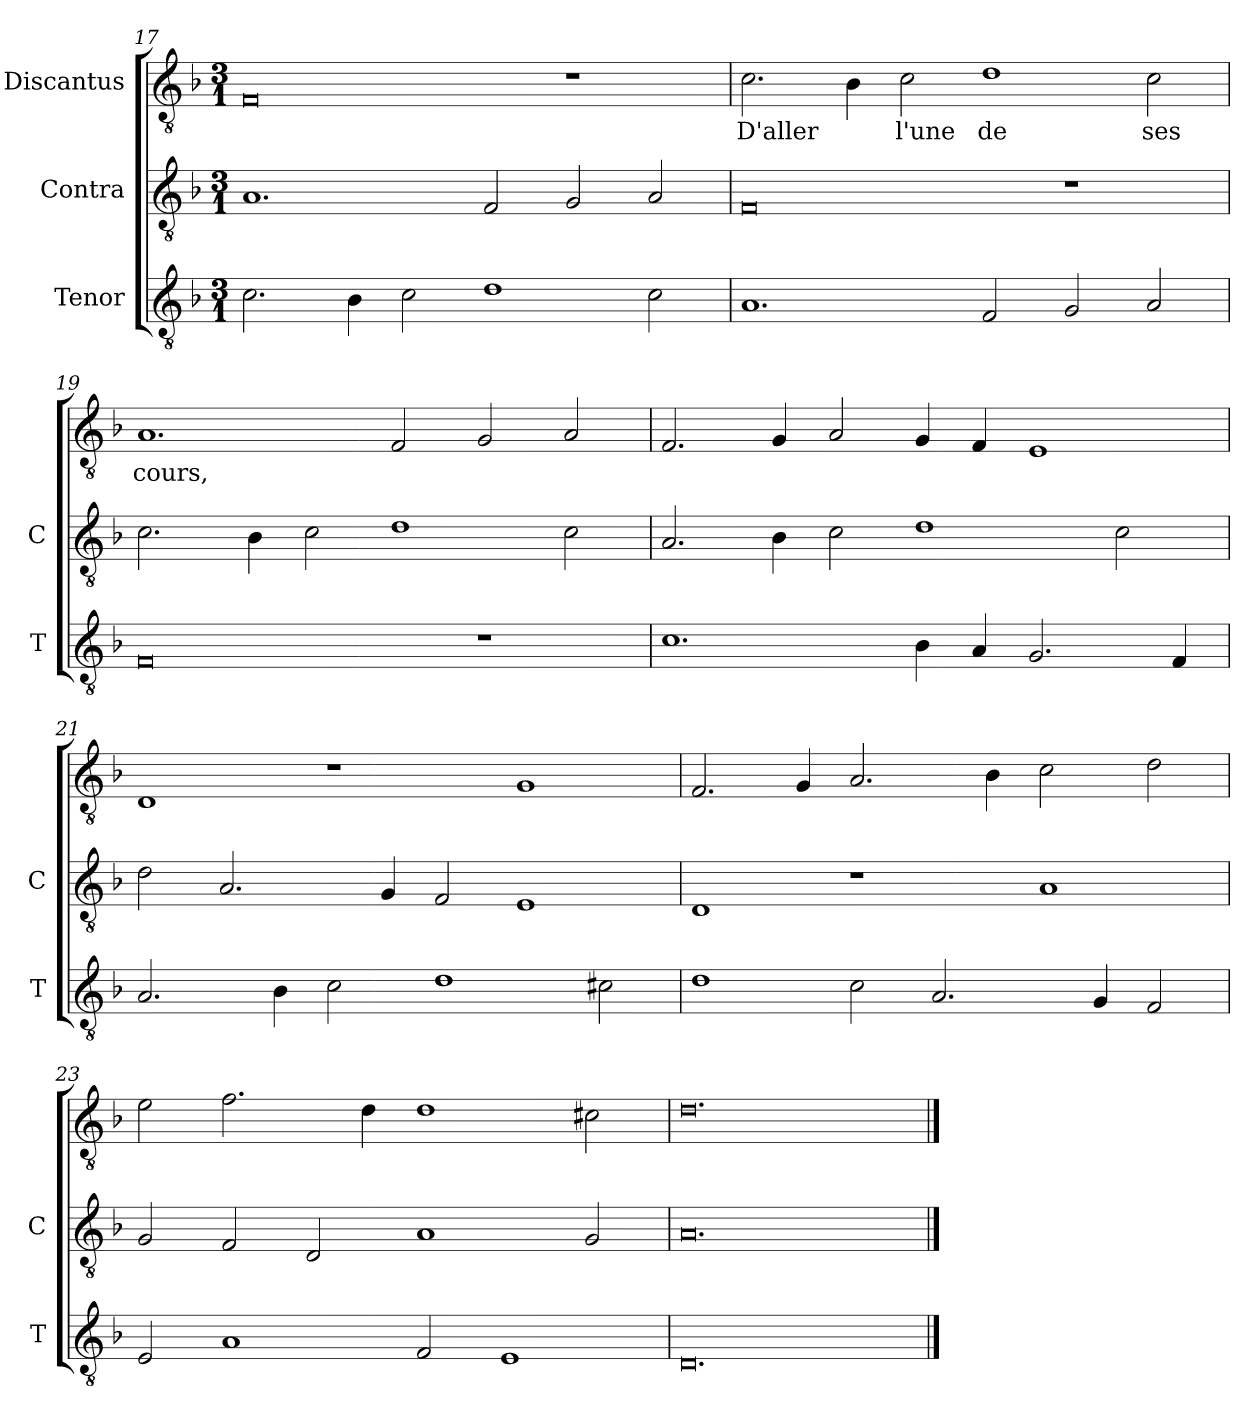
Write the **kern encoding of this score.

**kern	**kern	**kern	**text
*part3	*part2	*part1	*part1
*staff3	*staff2	*staff1	*staff1
*I"Tenor	*I"Contra	*I"Discantus	*
*I'T	*I'C	*	*
*clefGv2	*clefGv2	*clefGv2	*
*k[b-]	*k[b-]	*k[b-]	*
*M3/1	*M3/1	*M3/1	*
=17	=17	=17	=17
2.c	1.A	0F	.
4B-	.	.	.
2c	.	.	.
1d	2F	.	.
.	2G	1r	.
2c	2A	.	.
=18	=18	=18	=18
1.A	0F	2.c	D'aller
.	.	4B-	.
.	.	2c	l'une
2F	.	1d	de
2G	1r	.	.
2A	.	2c	ses
=19	=19	=19	=19
0F	2.c	1.A	cours,
.	4B-	.	.
.	2c	.	.
.	1d	2F	.
1r	.	2G	.
.	2c	2A	.
=20	=20	=20	=20
1.c	2.A	2.F	.
.	4B-	4G	.
.	2c	2A	.
4B-	1d	4G	.
4A	.	4F	.
2.G	.	1E	.
.	2c	.	.
4F	.	.	.
=21	=21	=21	=21
2.A	2d	1D	.
.	2.A	.	.
4B-	.	.	.
2c	.	1r	.
.	4G	.	.
1d	2F	.	.
.	1E	1G	.
2c#X	.	.	.
=22	=22	=22	=22
1d	1D	2.F	.
.	.	4G	.
2c	1r	2.A	.
2.A	.	.	.
.	.	4B-	.
.	1A	2c	.
4G	.	.	.
2F	.	2d	.
=23	=23	=23	=23
2E	2G	2e	.
1A	2F	2.f	.
.	2D	.	.
.	.	4d	.
2F	1A	1d	.
1E	.	.	.
.	2G	2c#X	.
=24	=24	=24	=24
0.D	0.A	0.d	.
==	==	==	==
*-	*-	*-	*-
